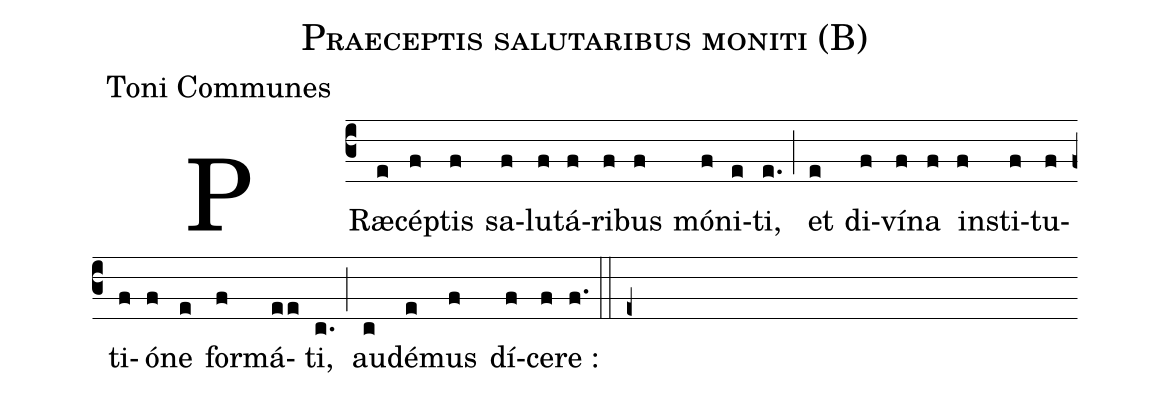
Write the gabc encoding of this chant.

name:Praeceptis salutaribus moniti (B);
office-part:Toni Communes;
%%
(c3) PRæ(e)cé(f)ptis(f) sa(f)lu(f)tá(f)ri(f)bus(f) mó(f)ni(e)ti,(e.) (;) et(e) di(f)ví(f)na(f) in(f)sti(f)tu(f)ti(f)ó(f)ne(e) for(f)má(ee)ti,(c.) (;) au(c)dé(e)mus(f) dí(f)ce(f)re :(f.) (::) (e+)
